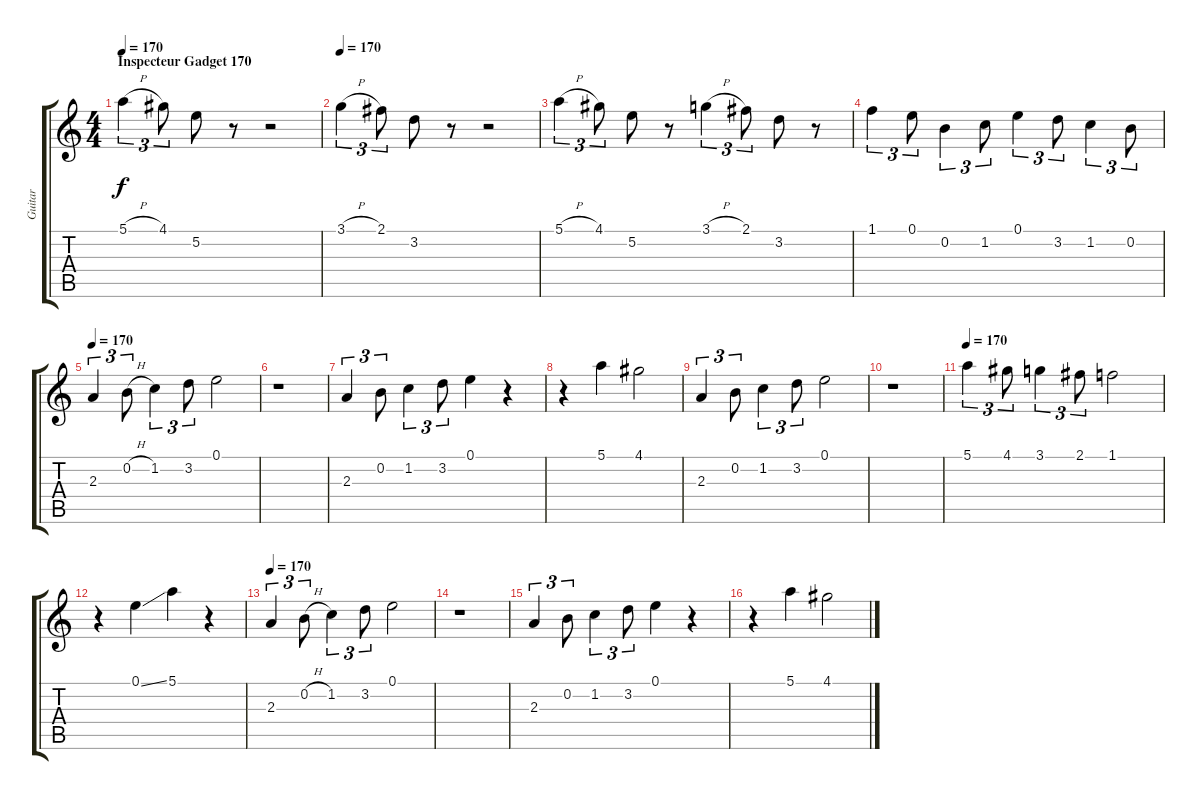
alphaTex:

\track ("Guitar" "Guitar") {instrument distortionguitar}
\staff {score tabs}
\tuning (E4 B3 G3 D3 A2 E2) {hide}
\ts (4 4)
\section ("" "Inspecteur Gadget 170")
\tempo 170
\clef g2
\ks c
5.1{h}.4{tu (3 2) dy f instrument acousticguitarnylon} 4.1.8{tu (3 2)} 5.2.8 r.8 r.2 |
\tempo 170
3.1{h}.4{tu (3 2)} 2.1.8{tu (3 2)} 3.2.8 r.8 r.2 |
5.1{h}.4{tu (3 2)} 4.1.8{tu (3 2)} 5.2.8 r.8 3.1{h}.4{tu (3 2)} 2.1.8{tu (3 2)} 3.2.8 r.8 |
1.1.4{tu (3 2)} 0.1.8{tu (3 2)} 0.2.4{tu (3 2)} 1.2.8{tu (3 2)} 0.1.4{tu (3 2)} 3.2.8{tu (3 2)} 1.2.4{tu (3 2)} 0.2.8{tu (3 2)} |
\tempo 170
2.3.4{tu (3 2)} 0.2{h}.8{tu (3 2)} 1.2.4{tu (3 2)} 3.2.8{tu (3 2)} 0.1.2 |
r.1 |
2.3.4{tu (3 2)} 0.2.8{tu (3 2)} 1.2.4{tu (3 2)} 3.2.8{tu (3 2)} 0.1.4 r.4 |
r.4 5.1.4 4.1.2 |
2.3.4{tu (3 2)} 0.2.8{tu (3 2)} 1.2.4{tu (3 2)} 3.2.8{tu (3 2)} 0.1.2 |
r.1 |
\tempo 170
5.1.4{tu (3 2)} 4.1.8{tu (3 2)} 3.1.4{tu (3 2)} 2.1.8{tu (3 2)} 1.1.2 |
r.4 0.1{ss}.4 5.1.4 r.4 |
\tempo 170
2.3.4{tu (3 2)} 0.2{h}.8{tu (3 2)} 1.2.4{tu (3 2)} 3.2.8{tu (3 2)} 0.1.2 |
r.1 |
2.3.4{tu (3 2)} 0.2.8{tu (3 2)} 1.2.4{tu (3 2)} 3.2.8{tu (3 2)} 0.1.4 r.4 |
r.4 5.1.4 4.1.2
